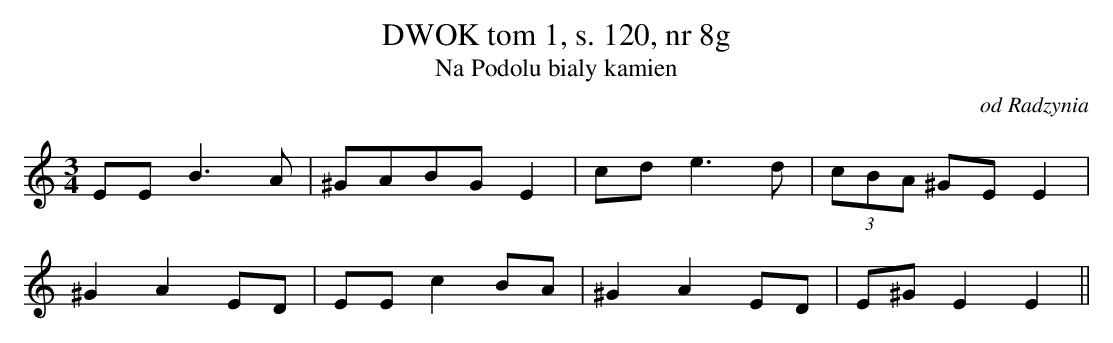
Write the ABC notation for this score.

X:1
T:DWOK tom 1, s. 120, nr 8g
T:Na Podolu bialy kamien
O:od Radzynia
M:3/4
L:1/8
K:C
EEB3A | ^GABGE2 |cde3d | (3cBA ^GEE2|
^G2A2ED | EEc2BA |^G2A2ED | E^GE2E2||
